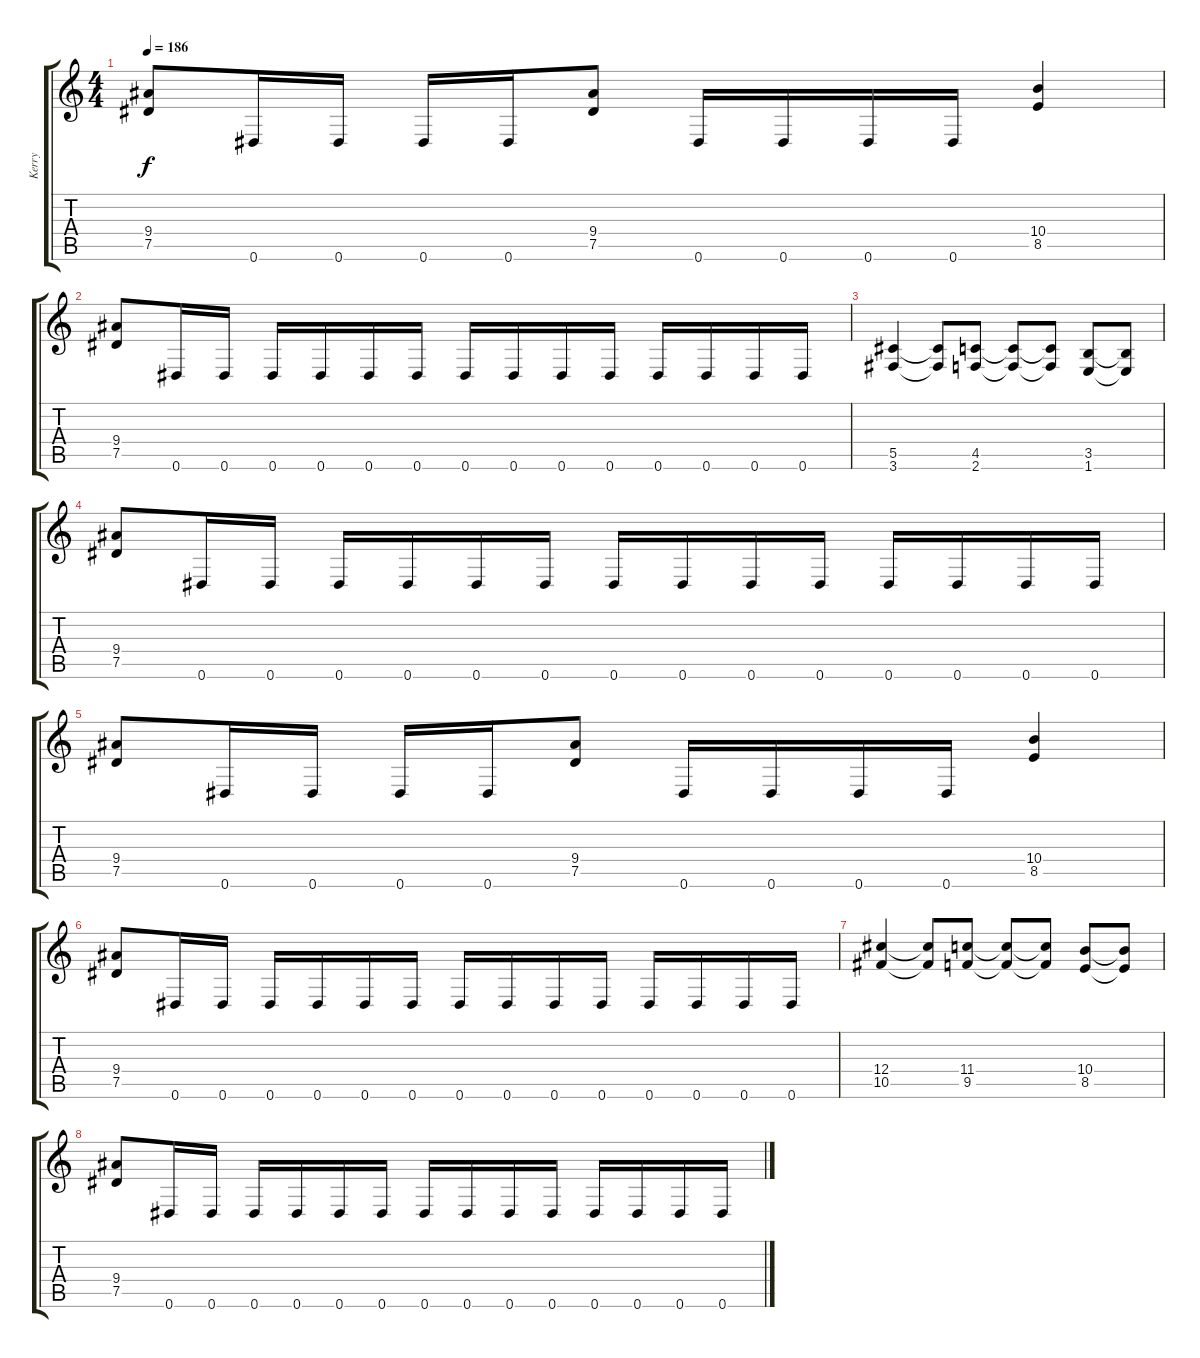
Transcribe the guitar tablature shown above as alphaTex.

\track ("Kerry" "Kerry") {instrument distortionguitar}
\staff {score tabs}
\tuning (Eb4 Bb3 Gb3 Db3 Ab2 Eb2) {hide}
\ts (4 4)
\tempo 186
\clef g2
\ks c
(9.4 7.5).8{dy f} 0.6.16 0.6.16 0.6.16 0.6.16 (9.4 7.5).8 0.6.16 0.6.16 0.6.16 0.6.16 (10.4 8.5).4 |
(9.4 7.5).8 0.6.16 0.6.16 0.6.16 0.6.16 0.6.16 0.6.16 0.6.16 0.6.16 0.6.16 0.6.16 0.6.16 0.6.16 0.6.16 0.6.16 |
(5.5 3.6).4 (5.5{t} 3.6{t}).8 (4.5 2.6).8 (4.5{t} 2.6{t}).8 (4.5{t} 2.6{t}).8 (3.5 1.6).8 (3.5{t} 1.6{t}).8 |
(9.4 7.5).8 0.6.16 0.6.16 0.6.16 0.6.16 0.6.16 0.6.16 0.6.16 0.6.16 0.6.16 0.6.16 0.6.16 0.6.16 0.6.16 0.6.16 |
(9.4 7.5).8 0.6.16 0.6.16 0.6.16 0.6.16 (9.4 7.5).8 0.6.16 0.6.16 0.6.16 0.6.16 (10.4 8.5).4 |
(9.4 7.5).8 0.6.16 0.6.16 0.6.16 0.6.16 0.6.16 0.6.16 0.6.16 0.6.16 0.6.16 0.6.16 0.6.16 0.6.16 0.6.16 0.6.16 |
(12.4 10.5).4 (12.4{t} 10.5{t}).8 (11.4 9.5).8 (11.4{t} 9.5{t}).8 (11.4{t} 9.5{t}).8 (10.4 8.5).8 (10.4{t} 8.5{t}).8 |
(9.4 7.5).8 0.6.16 0.6.16 0.6.16 0.6.16 0.6.16 0.6.16 0.6.16 0.6.16 0.6.16 0.6.16 0.6.16 0.6.16 0.6.16 0.6.16
